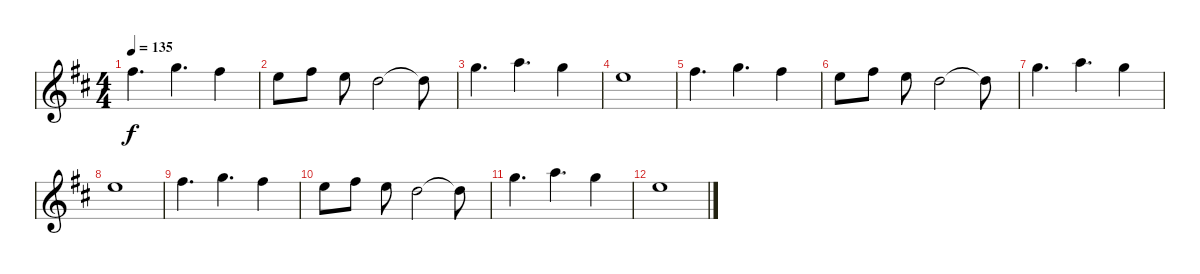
\track "" {instrument stringensemble1}
\staff {score}
\tuning (E4 B3 G3 D3 A2 E2) {hide}
\ts (4 4)
\tempo 135
\clef g2
\ks d
14.1.4{d dy f} 15.1.4{d} 14.1.4 |
12.1.8 14.1.8 12.1.8 10.1.2 10.1{t}.8 |
15.1.4{d} 17.1.4{d} 15.1.4 |
12.1.1 |
14.1.4{d} 15.1.4{d} 14.1.4 |
12.1.8 14.1.8 12.1.8 10.1.2 10.1{t}.8 |
15.1.4{d} 17.1.4{d} 15.1.4 |
12.1.1 |
14.1.4{d} 15.1.4{d} 14.1.4 |
12.1.8 14.1.8 12.1.8 10.1.2 10.1{t}.8 |
15.1.4{d} 17.1.4{d} 15.1.4 |
12.1.1
